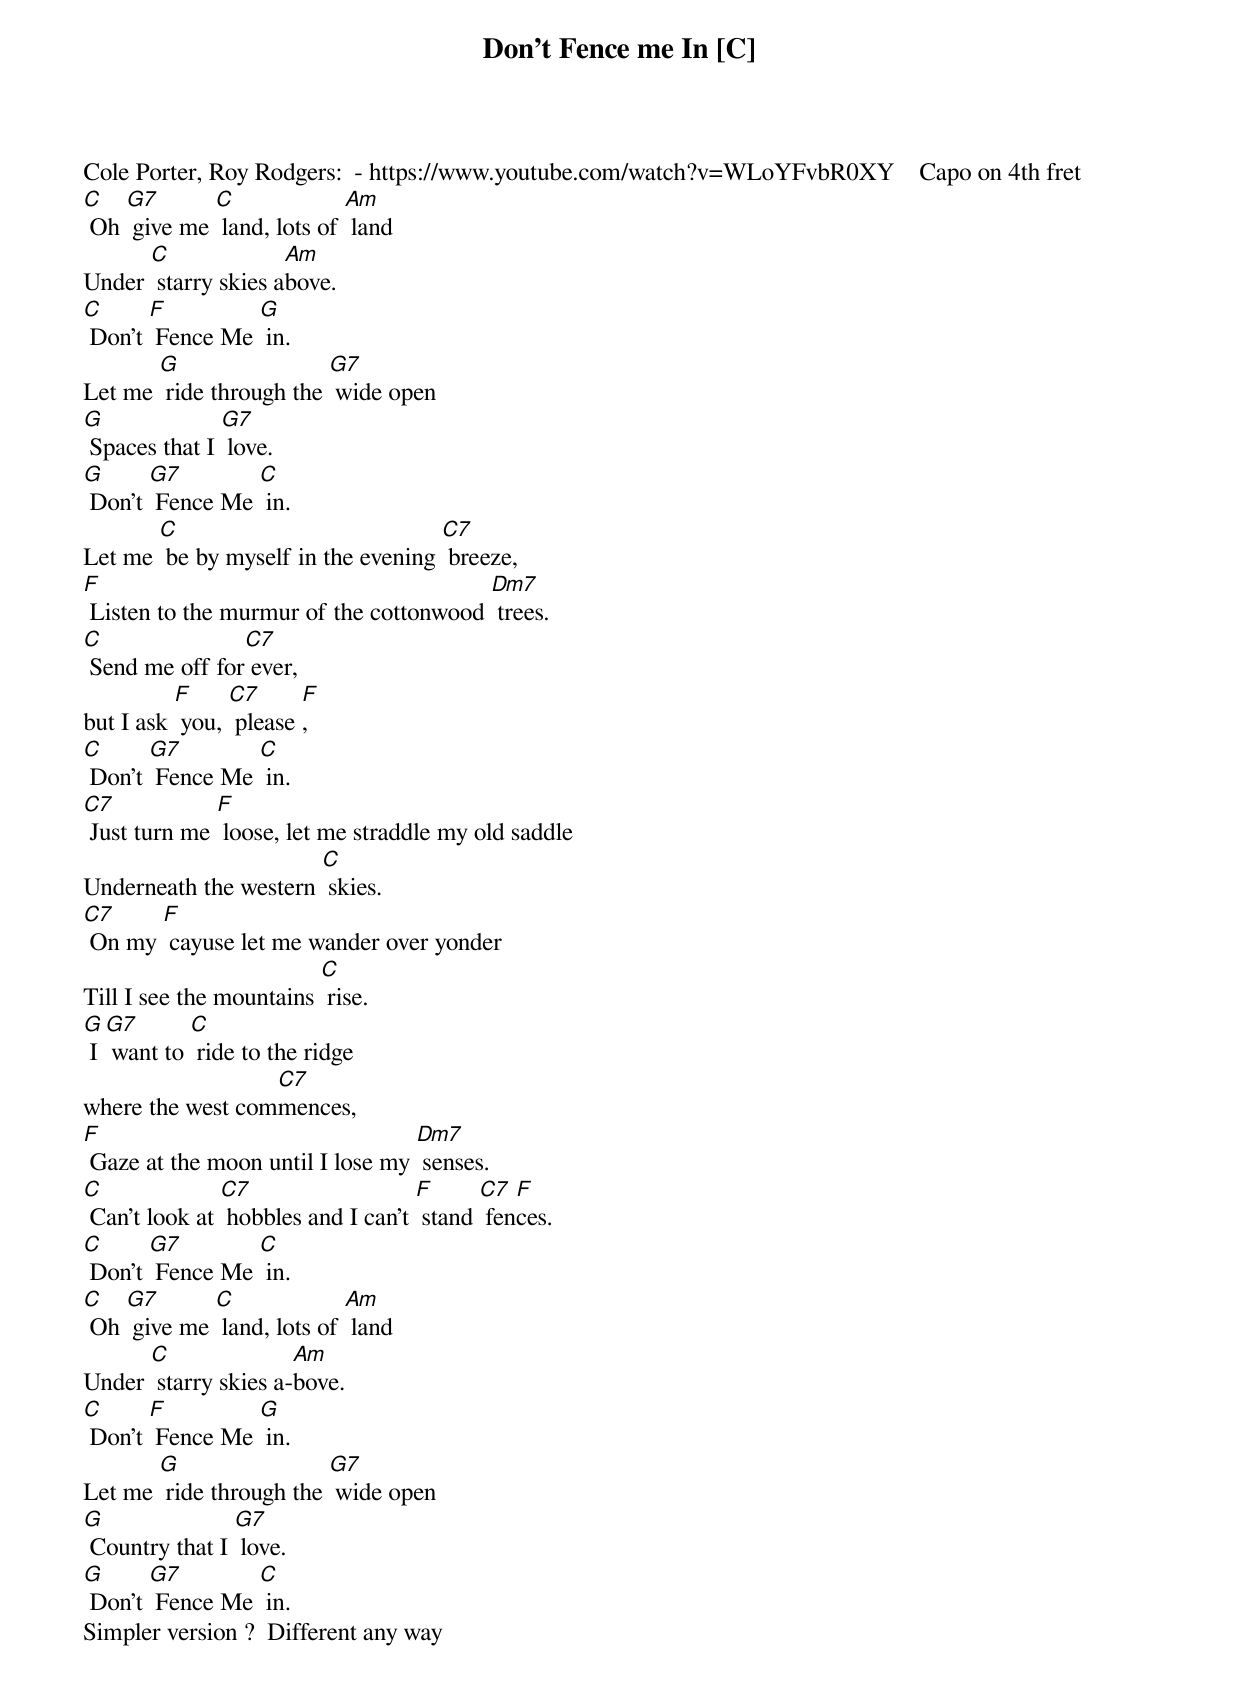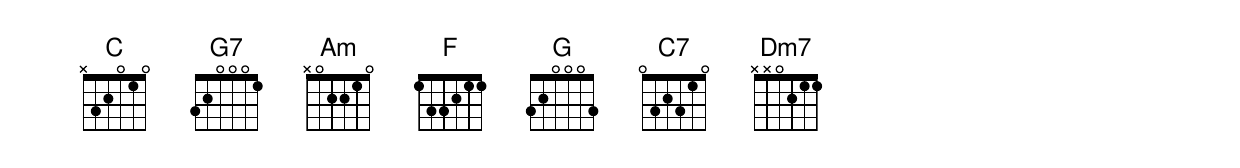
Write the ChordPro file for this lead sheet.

{t: Don't Fence me In [C] }
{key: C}
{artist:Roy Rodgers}
Cole Porter, Roy Rodgers:  - https://www.youtube.com/watch?v=WLoYFvbR0XY    Capo on 4th fret
{c: }
[C] Oh [G7] give me [C] land, lots of [Am] land
Under [C] starry skies a[Am]bove.
[C] Don't [F] Fence Me [G] in.
Let me [G] ride through the [G7] wide open
[G] Spaces that I [G7] love.
[G] Don't [G7] Fence Me [C] in.
{c: }
Let me [C] be by myself in the evening [C7] breeze,
[F] Listen to the murmur of the cottonwood [Dm7] trees.
[C] Send me off for[C7] ever,
but I ask [F] you, [C7] please [F],
[C] Don't [G7] Fence Me [C] in.
{c: }
[C7] Just turn me [F] loose, let me straddle my old saddle
Underneath the western [C] skies.
{c: }
[C7] On my [F] cayuse let me wander over yonder
Till I see the mountains [C] rise.
{c: }
[G] I [G7] want to [C] ride to the ridge
where the west com[C7]mences,
[F] Gaze at the moon until I lose my [Dm7] senses.
[C] Can't look at [C7] hobbles and I can't [F] stand [C7] fen[F]ces.
[C] Don't [G7] Fence Me [C] in.
{c: }
[C] Oh [G7] give me [C] land, lots of [Am] land
Under [C] starry skies a-[Am]bove.
[C] Don't [F] Fence Me [G] in.
Let me [G] ride through the [G7] wide open
[G] Country that I [G7] love.
[G] Don't [G7] Fence Me [C] in.
{c: }
Simpler version ?  Different any way
